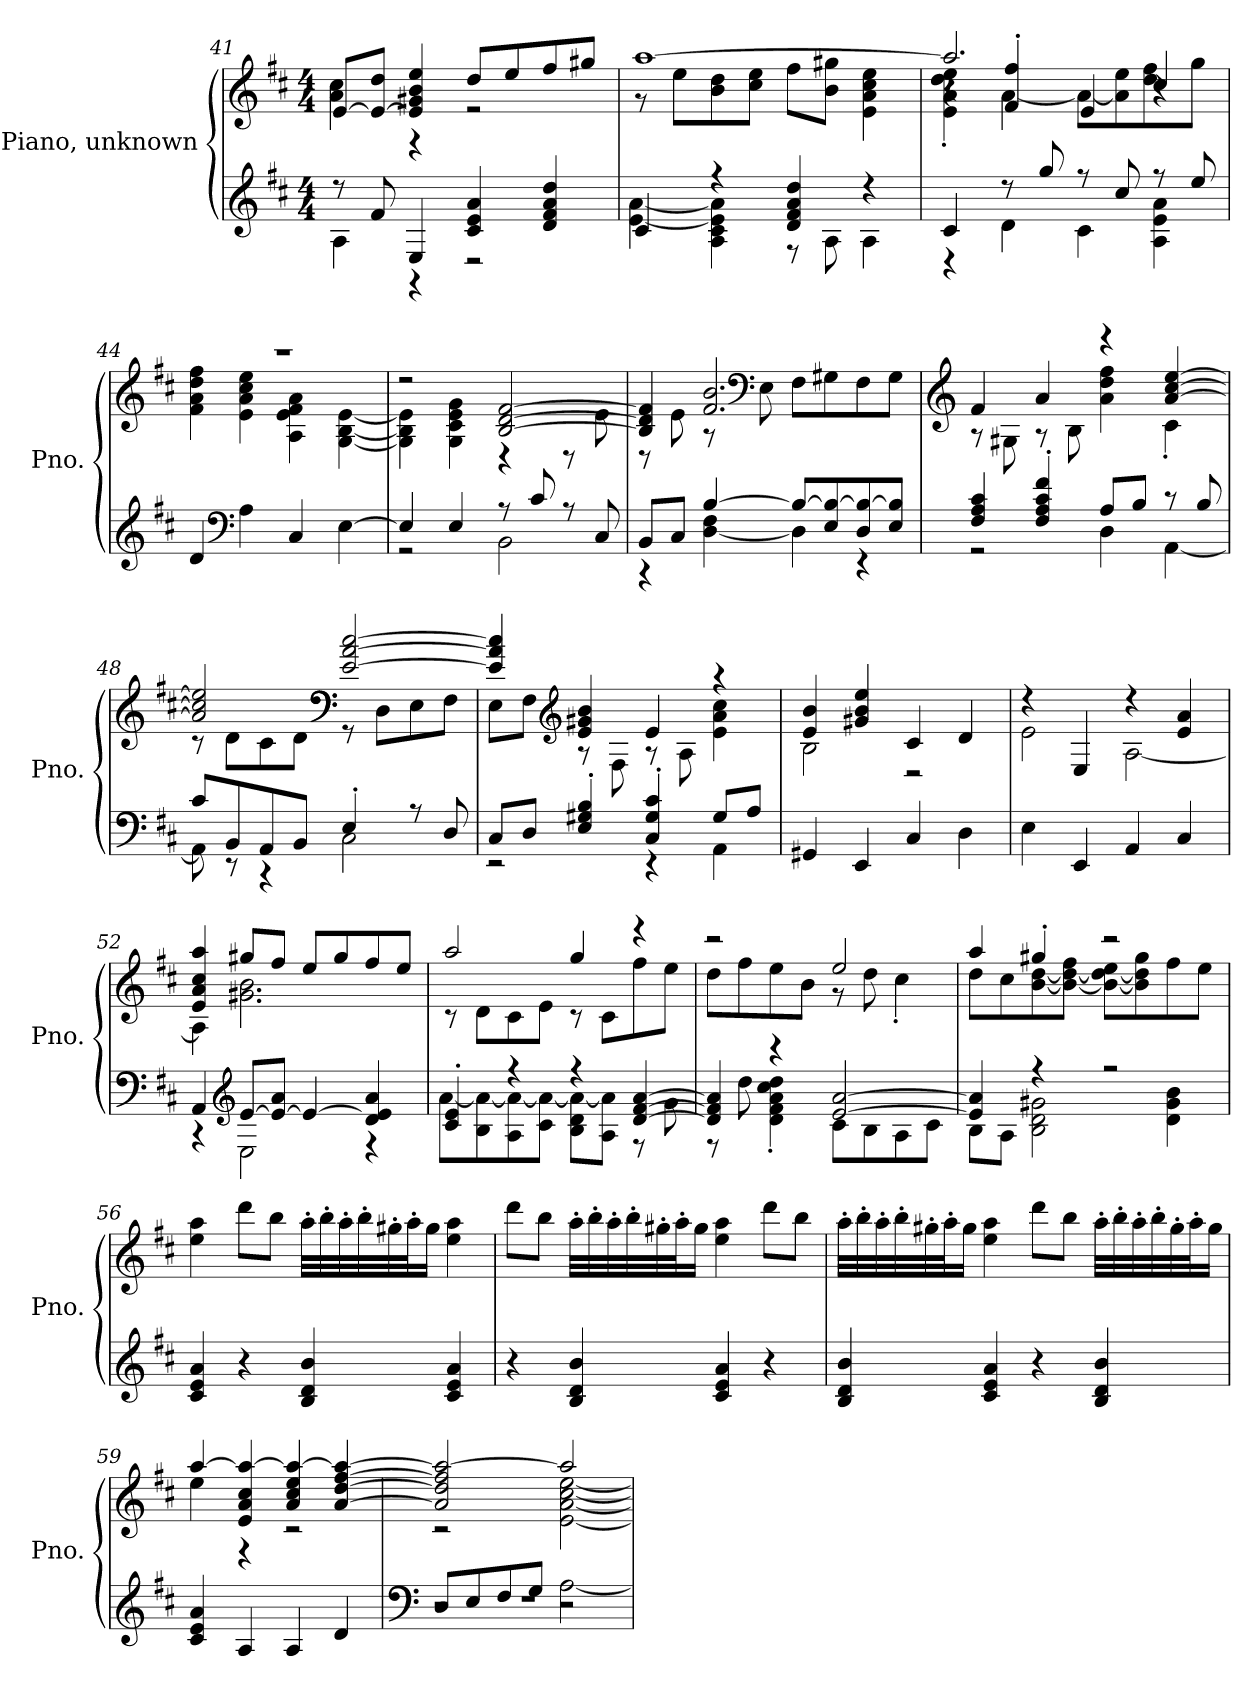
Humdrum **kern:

**kern	**kern
*part1	*part1
*staff2	*staff1
*I"Piano, unknown	*
*I'Pno.	*
*clefG2	*clefG2
*k[f#c#]	*k[f#c#]
*M4/4	*M4/4
=41	=41
*^	*^
8r	4A\	[8e/L	4a\ 4cc#\
8f#/	.	8e/_ 8dd/J	.
4E/	4r	4e/] 4g#X/ 4b/ 4ee/	4r
4c#/ 4e/ 4a/	2r	8dd/L	2r
.	.	8ee/	.
4d/ 4f#/ 4a/ 4dd/	.	8ff#/	.
.	.	8gg#X/J	.
=42	=42	=42	=42
4c#/	[4e\ [4a\	[1aa	8r
.	.	.	8ee\L
4r	4A\ 4c#\ 4e\] 4a\]	.	8b\ 8dd\
.	.	.	8cc#\ 8ee\J
4d/ 4f#/ 4a/ 4dd/	8r	.	8ff#\L
.	8A\	.	8b\ 8gg#X\J
4r	4A\	.	4e\ 4a\ 4cc#\ 4ee\
=43	=43	=43	=43
*	*	*	*^
4c#/	4r	2.aa/]	4e\' 4a\' 4dd\' 4ee\'	4r
8r	4d\	.	[4a\	4f#/' 4ff#/'
8gg/	.	.	.	.
8r	4c#\	.	8a\L_	4e/
8cc#/	.	.	8a\] 8ee\	.
8r	4A\ 4e\ 4a\	4cc#/	8dd\ 8ff#\	4r
8ee/	.	.	8gg\J	.
*v	*v	*	*	*
*	*	*v	*v
!!LO:PB:g=z
=44	=44	=44
4d/	1r	4f#\ 4a\ 4dd\ 4ff#\
*clefF4	*	*
4A\	.	4e\ 4a\ 4cc#\ 4ee\
4C#/	.	4A\ 4e\ 4f#\ 4a\
[4E\	.	[4G\ [4B\ [4e\
=45	=45	=45
*^	*	*
4E/]	2r	2r	4G\] 4B\] 4e\]
4E/	.	.	4G\ 4c#\ 4e\ 4g\
8r	2BB\	[2B/ [2d/ [2f#/	4r
8c#/	.	.	.
8r	.	.	8r
8C#/	.	.	8e\
=46	=46	=46	=46
8BB/L	4r	4B/] 4d/] 4f#/]	8r
8C#/J	.	.	8e\
[4B/	[4D\ 4F#\	2.f#/ 2.b/	8r
*	*	*clefF4	*
.	.	.	8E\
8B/L_	4D\]	.	8F#\L
8E/ 8B/_	.	.	8G#X\
8D/ 8B/_	4r	.	8F#\
8E/ 8B/]J	.	.	8G#\J
=47	=47	=47	=47
*	*	*clefG2	*
4F#/ 4A/ 4c#/	2r	4f#/	8r
.	.	.	8G#X\
4F#/' 4A/' 4c#/' 4f#/'	.	4a/	8r
.	.	.	8B\
8A/L	4D\	4r	4a\ 4dd\ 4ff#\
8B/J	.	.	.
8r	[4AA\	[4a/ [4cc#/ [4ee/	4c#'\
8B/	.	.	.
!!LO:LB:g=z	!!
=48	=48	=48	=48
8c#/L	8AA\]	2a/] 2cc#/] 2ee/]	8r
8BB/	8r	.	8d\L
8AA/	4r	.	8c#\
8BB/J	.	.	8d\J
*	*	*clefF4	*
4E'/	2C#\	[2e/ [2a/ [2cc#/	8r
.	.	.	8D\L
8r	.	.	8E\
8D/	.	.	8F#\J
=49	=49	=49	=49
8C#/L	2r	4e/] 4a/] 4cc#/]	8E\L
8D/J	.	.	8F#\J
*	*	*clefG2	*
4E/' 4G#X/' 4B/'	.	4e/ 4g#X/ 4b/	8r
.	.	.	8F#\
4C#/' 4G#/' 4c#/'	4r	4e/	8r
.	.	.	8A\
8G#/L	4AA\	4r	4e\ 4a\ 4cc#\
8A/J	.	.	.
*v	*v	*	*
=50	=50	=50
4GG#X/	4e/ 4b/	2B\
4EE/	4g#X/ 4b/ 4ee/	.
4C#/	4c#/	2r
4D\	4d/	.
=51	=51	=51
4E\	4r	2e\
4EE/	4E/	.
4AA/	4r	[2A\
4C#/	4e/ 4a/	.
=52	=52	=52
*^	*	*
4AA/	4r	4e/ 4a/ 4cc#/ 4aa/	4A\]
*clefG2	*	*	*
[8e/L	2E\	8gg#X/L	2.g#X\ 2.b\
8e/_ 8a/J	.	8ff#/J	.
4e/_	.	8ee/L	.
.	.	8gg#/	.
4d/ 4e/] 4a/	4r	8ff#/	.
.	.	8ee/J	.
!!LO:LB:g=z	!!
=53	=53	=53	=53
4c#/' 4e/'	[8a\L	2aa/	8r
.	8B\ 8a\_	.	8d\L
4r	8A\ 8a\_	.	8c#\
.	8c#\ 8a\_J	.	8e\J
4r	8B\ 8d\ 8a\_L	4gg/	8r
.	8A\ 8a\]J	.	8c#\L
[4d/ [4f#/ [4a/	8r	4r	8ff#\
.	8g\	.	8ee\J
=54	=54	=54	=54
4d/] 4f#/] 4a/]	8r	2r	8dd\L
.	8dd\	.	8ff#\
4r	4d\' 4f#\' 4a\' 4cc#\' 4dd\'	.	8ee\
.	.	.	8b\J
[2e/ [2a/	8c#\L	2ee/	8r
.	8B\	.	8dd\
.	8A\	.	4cc#'\
.	8c#\J	.	.
=55	=55	=55	=55
4e/] 4a/]	8B\L	4aa/	8dd\L
.	8A\J	.	8cc#\
4r	2B\ 2d\ 2g#X\	4gg#X'/	[8b\ [8dd\
.	.	.	8b\_ 8dd\_ 8ff#\J
2r	.	2r	8b\_ 8dd\_ 8ee\L
.	.	.	8b\] 8dd\] 8gg#\
.	4d\ 4g#\ 4b\	.	8ff#\
.	.	.	8ee\J
*v	*v	*	*
*	*v	*v
!!LO:LB:g=z
=56	=56
4c#/ 4e/ 4a/	4ee\ 4aa\
4r	8ddd\L
.	8bb\J
4B/ 4d/ 4b/	32aa'\LLL
.	32bb'\
.	32aa'\
.	32bb'\
.	32gg#X'\
.	32aa'\J
.	16gg#\JJ
4c#/ 4e/ 4a/	4ee\ 4aa\
=57	=57
4r	8ddd\L
.	8bb\J
4B/ 4d/ 4b/	32aa'\LLL
.	32bb'\
.	32aa'\
.	32bb'\
.	32gg#X'\
.	32aa'\J
.	16gg#\JJ
4c#/ 4e/ 4a/	4ee\ 4aa\
4r	8ddd\L
.	8bb\J
!!LO:LB:g=z
=58	=58
4B/ 4d/ 4b/	32aa'\LLL
.	32bb'\
.	32aa'\
.	32bb'\
.	32gg#X'\
.	32aa'\J
.	16gg#\JJ
4c#/ 4e/ 4a/	4ee\ 4aa\
4r	8ddd\L
.	8bb\J
4B/ 4d/ 4b/	32aa'\LLL
.	32bb'\
.	32aa'\
.	32bb'\
.	32gg#'\
.	32aa'\J
.	16gg#\JJ
=59	=59
*	*^
4c#/ 4e/ 4a/	[4aa/	4ee\
4A/	4e/ 4a/ 4cc#/ 4aa/_	4r
4A/	4a/ 4cc#/ 4ee/ 4aa/_	2r
4d/	[4a/ [4dd/ [4ff#/ 4aa/_	.
=60	=60	=60
*clefF4	*	*
*^	*	*
*	*^	*	*
1r	2r	8D/L	2a/] 2dd/] 2ff#/] 2aa/_	2r
.	.	8E/	.	.
.	.	8F#/	.	.
.	.	8G/J	.	.
.	[2A\	2r	2aa/]	[2e\ [2a\ [2cc#\ [2ee\
*v	*v	*v	*	*
*	*v	*v
=	=
*-	*-
